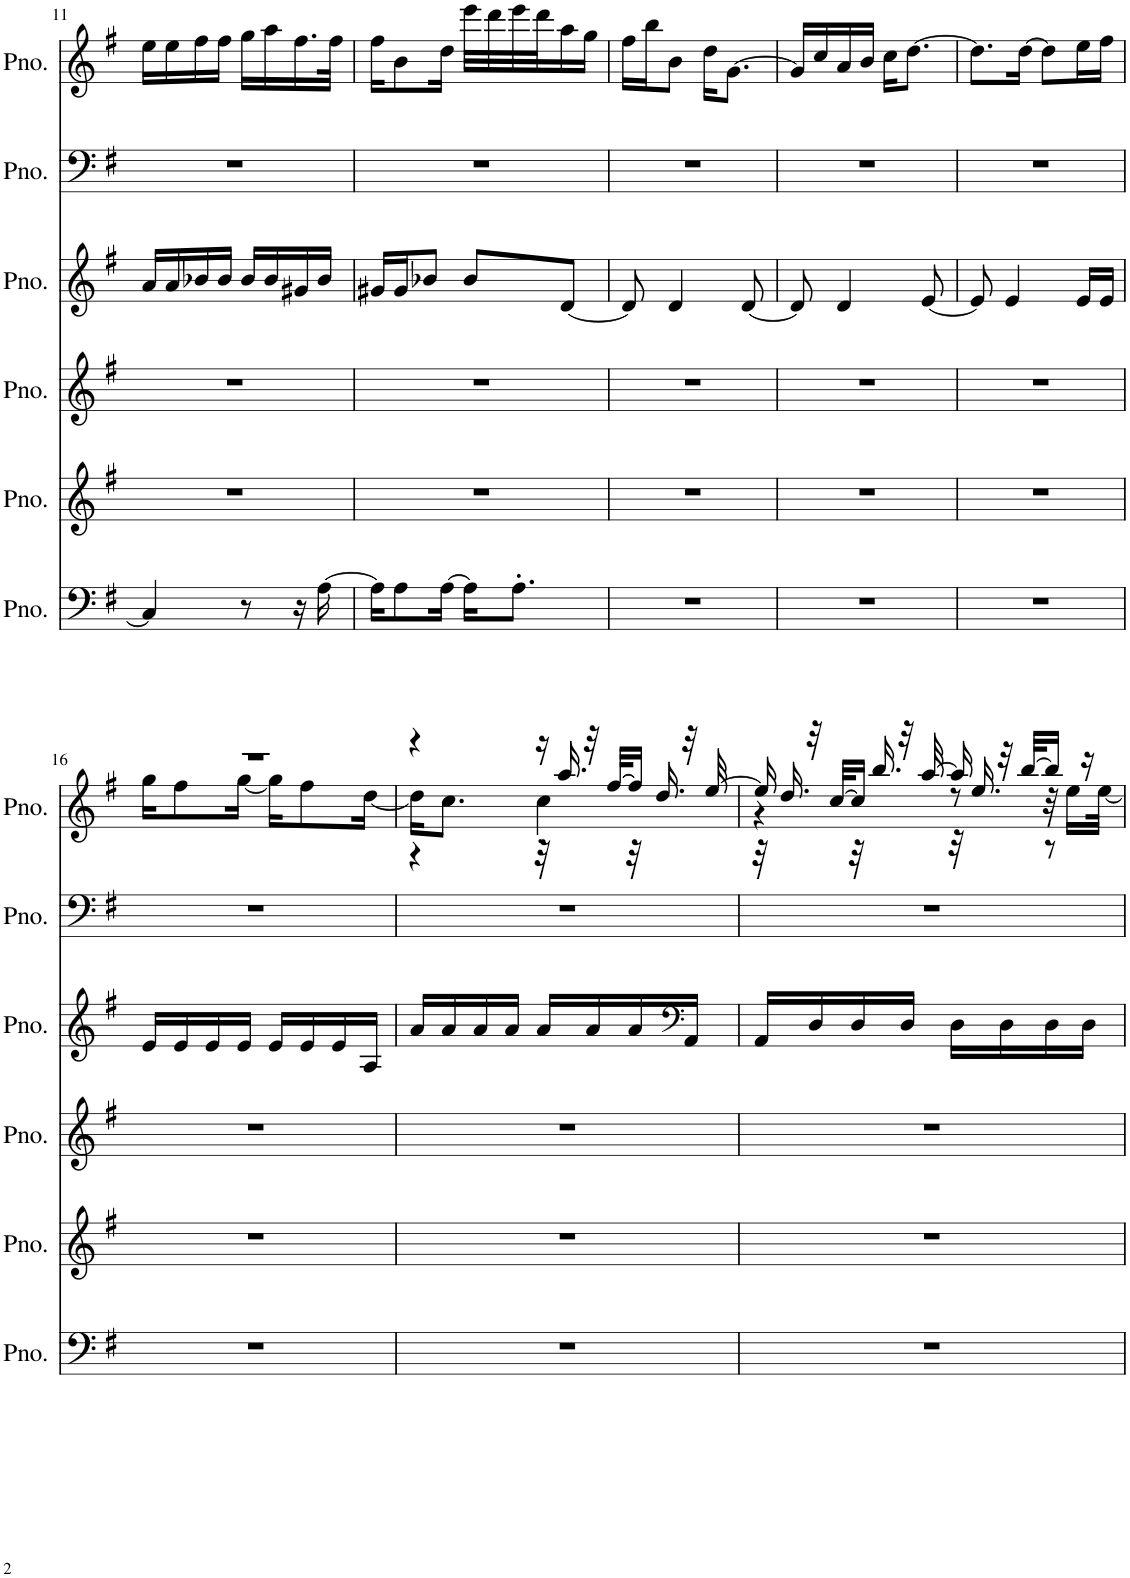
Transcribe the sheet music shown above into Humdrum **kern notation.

**kern	**kern	**kern	**kern	**kern	**kern
*part6	*part5	*part4	*part3	*part2	*part1
*staff6	*staff5	*staff4	*staff3	*staff2	*staff1
*I"Piano	*I"Piano	*I"Piano	*I"Piano	*I"Piano	*I"Piano
*I'Pno.	*I'Pno.	*I'Pno.	*I'Pno.	*I'Pno.	*I'Pno.
!!LO:PB:g=z
*clefF4	*clefG2	*clefG2	*clefG2	*clefF4	*clefG2
*k[f#]	*k[f#]	*k[f#]	*k[f#]	*k[f#]	*k[f#]
*M2/4	*M2/4	*M2/4	*M2/4	*M2/4	*M2/4
=11	=11	=11	=11	=11	=11
4C/]	2r	2r	16a/LL	2r	16ee\LL
.	.	.	16a/	.	16ee\
.	.	.	16b-X/	.	16ff#\
.	.	.	16b-/JJ	.	16ff#\JJ
8r	.	.	16b-/LL	.	16gg\LL
.	.	.	16b-/	.	16aa\
16r	.	.	16g#X/	.	16.ff#\
[16A\	.	.	16b-/JJ	.	.
.	.	.	.	.	32ff#\JJk
=12	=12	=12	=12	=12	=12
16A\KL]	2r	2r	16g#X/LL	2r	16ff#\KL
8A\	.	.	16g#/J	.	8b\
.	.	.	8b-X/J	.	.
[16A\Jk	.	.	.	.	16dd\Jk
16A\KL]	.	.	8b-/L	.	32eee\LLL
.	.	.	.	.	32ddd\
8.A'\J	.	.	.	.	32eee\
.	.	.	.	.	32ddd\J
.	.	.	[8d/J	.	16aa\
.	.	.	.	.	16gg\JJ
=13	=13	=13	=13	=13	=13
2r	2r	2r	8d/]	2r	16ff#\LL
.	.	.	.	.	16bb\J
.	.	.	4d/	.	8b\J
.	.	.	.	.	16dd\KL
.	.	.	.	.	[8.g\J
.	.	.	[8d/	.	.
=14	=14	=14	=14	=14	=14
2r	2r	2r	8d/]	2r	16g/LL]
.	.	.	.	.	16cc/
.	.	.	4d/	.	16a/
.	.	.	.	.	16b/JJ
.	.	.	.	.	16cc\KL
.	.	.	.	.	[8.dd\J
.	.	.	[8e/	.	.
=15	=15	=15	=15	=15	=15
2r	2r	2r	8e/]	2r	8.dd\L]
.	.	.	4e/	.	.
.	.	.	.	.	[16dd\Jk
.	.	.	.	.	8dd\L]
.	.	.	16e/LL	.	16ee\L
.	.	.	16e/JJ	.	16ff#\JJ
!!LO:LB:g=z
=16	=16	=16	=16	=16	=16
*	*	*	*	*	*^
2r	2r	2r	16e/LL	2r	2r	16gg\KL
.	.	.	16e/	.	.	8ff#\
.	.	.	16e/	.	.	.
.	.	.	16e/JJ	.	.	[16gg\Jk
.	.	.	16e/LL	.	.	16gg\KL]
.	.	.	16e/	.	.	8ff#\
.	.	.	16e/	.	.	.
.	.	.	16A/JJ	.	.	[16dd\Jk
=17	=17	=17	=17	=17	=17	=17
*	*	*	*	*	*	*^
2r	2r	2r	16a/LL	2r	4r	16dd\KL]	4r
.	.	.	16a/	.	.	8.cc\J	.
.	.	.	16a/	.	.	.	.
.	.	.	16a/JJ	.	.	.	.
.	.	.	16a/LL	.	16r	4cc'\	32r
.	.	.	.	.	.	.	16.aa/
.	.	.	16a/	.	32r	.	.
.	.	.	.	.	[32ff#/KLL	.	.
.	.	.	16a/	.	16ff#/JJ]	.	32r
.	.	.	.	.	.	.	16.dd/
*	*	*	*clefF4	*	*	*	*
.	.	.	16AA/JJ	.	32r	.	.
.	.	.	.	.	[32ee/	.	.
=18	=18	=18	=18	=18	=18	=18	=18
2r	2r	2r	16AA/LL	2r	16ee/]	4r	32r
.	.	.	.	.	.	.	16.dd/
.	.	.	16D/	.	32r	.	.
.	.	.	.	.	[32cc/KLL	.	.
.	.	.	16D/	.	16cc/JJ]	.	32r
.	.	.	.	.	.	.	16.bb/
.	.	.	16D/JJ	.	32r	.	.
.	.	.	.	.	[32aa/	.	.
.	.	.	16D\LL	.	16aa/]	8r	32r
.	.	.	.	.	.	.	16.ee/
.	.	.	16D\	.	32r	.	.
.	.	.	.	.	[32bb/KLL	.	.
.	.	.	16D\	.	16bb/JJ]	32r	8r
.	.	.	.	.	.	16ee\LL	.
.	.	.	16D\JJ	.	16r	.	.
.	.	.	.	.	.	[32ee\JJk	.
*	*	*	*	*	*v	*v	*v
=	=	=	=	=	=
*-	*-	*-	*-	*-	*-
